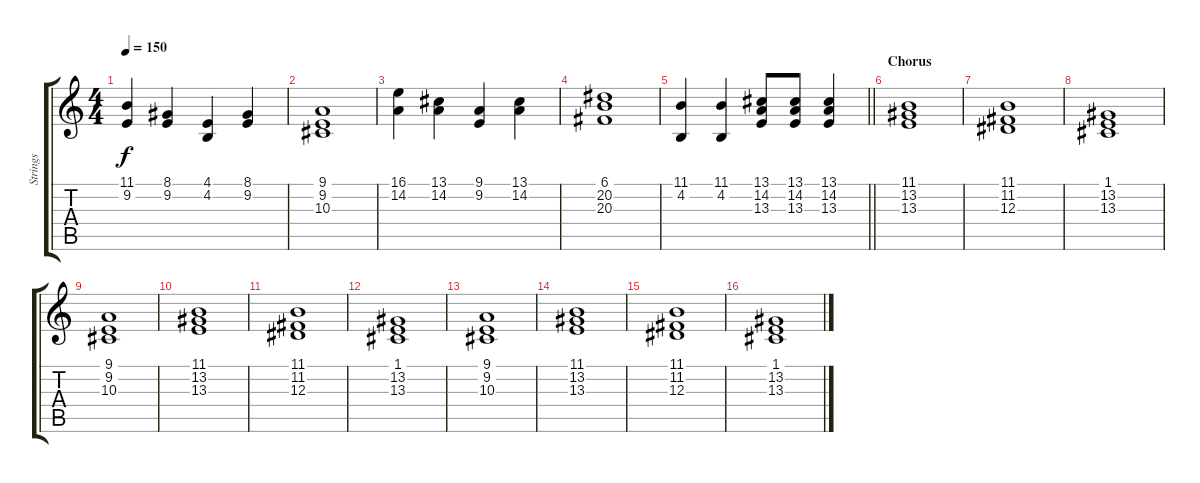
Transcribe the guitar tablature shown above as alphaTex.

\track ("Strings" "Strings") {instrument stringensemble1}
\staff {score tabs}
\tuning (C4 G3 Eb3 Bb2 F2 C2) {hide}
\ts (4 4)
\tempo 150
\clef g2
\ks c
(11.1 9.2).4{dy f} (8.1 9.2).4 (4.1 4.2).4 (8.1 9.2).4 |
(9.1 9.2 10.3).1 |
(16.1 14.2).4 (13.1 14.2).4 (9.1 9.2).4 (13.1 14.2).4 |
(6.1 20.2 20.3).1 |
\barLineRight lightlight
(11.1 4.2).4 (11.1 4.2).4 (13.1 14.2 13.3).8 (13.1 14.2 13.3).8 (13.1 14.2 13.3).4 |
\section ("" "Chorus")
(11.1 13.2 13.3).1 |
(11.1 11.2 12.3).1 |
(1.1 13.2 13.3).1 |
(9.1 9.2 10.3).1 |
(11.1 13.2 13.3).1 |
(11.1 11.2 12.3).1 |
(1.1 13.2 13.3).1 |
(9.1 9.2 10.3).1 |
(11.1 13.2 13.3).1 |
(11.1 11.2 12.3).1 |
(1.1 13.2 13.3).1
